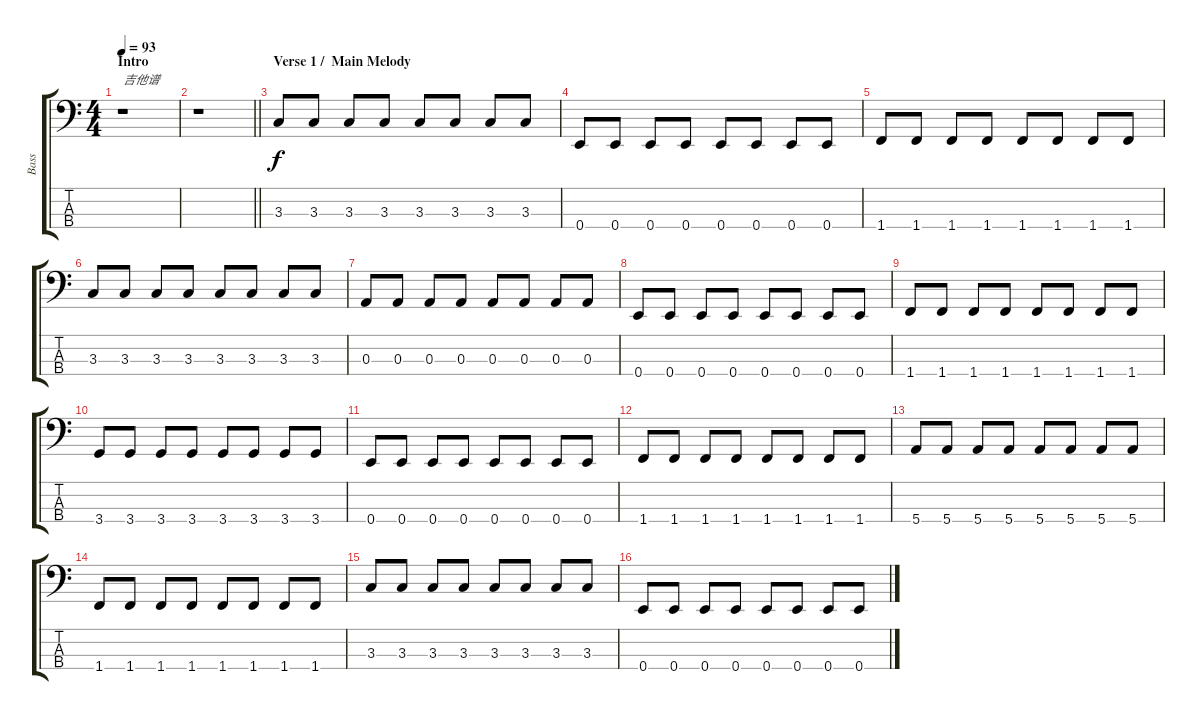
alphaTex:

\track ("Bass" "Bass") {instrument electricbassfinger}
\staff {score tabs}
\tuning (G2 D2 A1 E1) {hide}
\ts (4 4)
\section ("" "Intro")
\tempo 93
\clef f4
\ks c
r.1{txt "吉他谱" dy f instrument electricbassfinger} |
\barLineRight lightlight
r.1 |
\section ("" "Verse 1 /  Main Melody")
3.3.8 3.3.8 3.3.8 3.3.8 3.3.8 3.3.8 3.3.8 3.3.8 |
0.4.8 0.4.8 0.4.8 0.4.8 0.4.8 0.4.8 0.4.8 0.4.8 |
1.4.8 1.4.8 1.4.8 1.4.8 1.4.8 1.4.8 1.4.8 1.4.8 |
3.3.8 3.3.8 3.3.8 3.3.8 3.3.8 3.3.8 3.3.8 3.3.8 |
0.3.8 0.3.8 0.3.8 0.3.8 0.3.8 0.3.8 0.3.8 0.3.8 |
0.4.8 0.4.8 0.4.8 0.4.8 0.4.8 0.4.8 0.4.8 0.4.8 |
1.4.8 1.4.8 1.4.8 1.4.8 1.4.8 1.4.8 1.4.8 1.4.8 |
3.4.8 3.4.8 3.4.8 3.4.8 3.4.8 3.4.8 3.4.8 3.4.8 |
0.4.8 0.4.8 0.4.8 0.4.8 0.4.8 0.4.8 0.4.8 0.4.8 |
1.4.8 1.4.8 1.4.8 1.4.8 1.4.8 1.4.8 1.4.8 1.4.8 |
5.4.8 5.4.8 5.4.8 5.4.8 5.4.8 5.4.8 5.4.8 5.4.8 |
1.4.8 1.4.8 1.4.8 1.4.8 1.4.8 1.4.8 1.4.8 1.4.8 |
3.3.8 3.3.8 3.3.8 3.3.8 3.3.8 3.3.8 3.3.8 3.3.8 |
0.4.8 0.4.8 0.4.8 0.4.8 0.4.8 0.4.8 0.4.8 0.4.8
